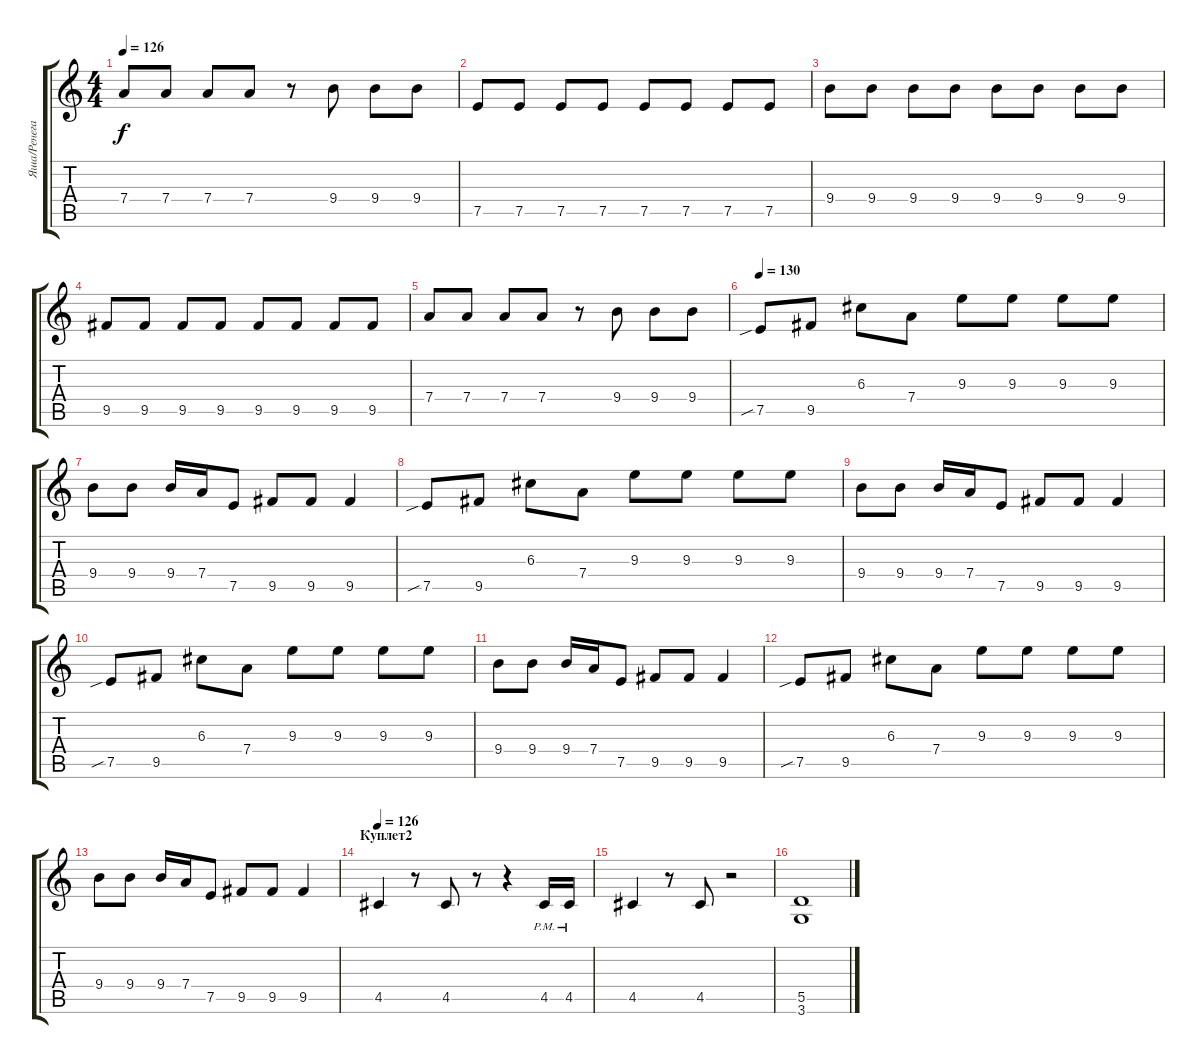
\track ("Яша/Ренегат" "Яша/Ренега") {instrument distortionguitar}
\staff {score tabs}
\tuning (E4 B3 G3 D3 A2 E2) {hide}
\ts (4 4)
\tempo 126
\clef g2
\ks c
7.4.8{dy f} 7.4.8 7.4.8 7.4.8 r.8 9.4.8 9.4.8 9.4.8 |
7.5.8 7.5.8 7.5.8 7.5.8 7.5.8 7.5.8 7.5.8 7.5.8 |
9.4.8 9.4.8 9.4.8 9.4.8 9.4.8 9.4.8 9.4.8 9.4.8 |
9.5.8 9.5.8 9.5.8 9.5.8 9.5.8 9.5.8 9.5.8 9.5.8 |
7.4.8 7.4.8 7.4.8 7.4.8 r.8 9.4.8 9.4.8 9.4.8 |
\tempo 130
7.5{sib}.8 9.5.8 6.3.8 7.4.8 9.3.8 9.3.8 9.3.8 9.3.8 |
9.4.8 9.4.8 9.4.16 7.4.16 7.5.8 9.5.8 9.5.8 9.5.4 |
7.5{sib}.8 9.5.8 6.3.8 7.4.8 9.3.8 9.3.8 9.3.8 9.3.8 |
9.4.8 9.4.8 9.4.16 7.4.16 7.5.8 9.5.8 9.5.8 9.5.4 |
7.5{sib}.8 9.5.8 6.3.8 7.4.8 9.3.8 9.3.8 9.3.8 9.3.8 |
9.4.8 9.4.8 9.4.16 7.4.16 7.5.8 9.5.8 9.5.8 9.5.4 |
7.5{sib}.8 9.5.8 6.3.8 7.4.8 9.3.8 9.3.8 9.3.8 9.3.8 |
9.4.8 9.4.8 9.4.16 7.4.16 7.5.8 9.5.8 9.5.8 9.5.4 |
\section ("" "Куплет2")
\tempo 126
4.5.4 r.8 4.5.8 r.8 r.4 4.5{pm}.16 4.5{pm}.16 |
4.5.4 r.8 4.5.8 r.2 |
(5.5 3.6).1
